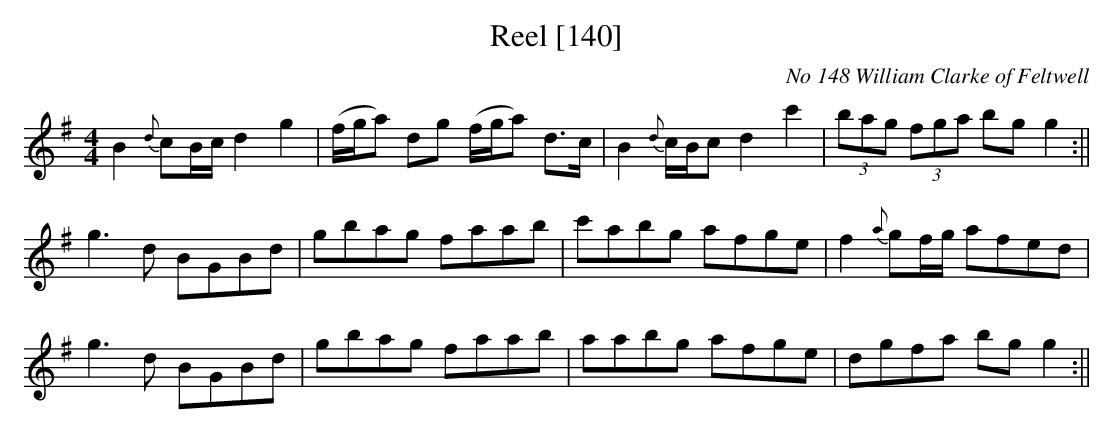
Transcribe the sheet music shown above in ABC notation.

X:1
T:Reel [140]
O:No 148 William Clarke of Feltwell
M:4/4
L:1/8
K:G
B2{d}cB/c/ d2g2|(f/g/a) dg (f/g/a) d>c|B2 {d}c/B/c d2c'2}|(3bag (3fga bgg2:||
g3d BGBd|gbag faab|c'abg afge| f2{a}gf/g/} afed|
g3d BGBd| gbag faab|aabg afge| dgfa bg g2:||
